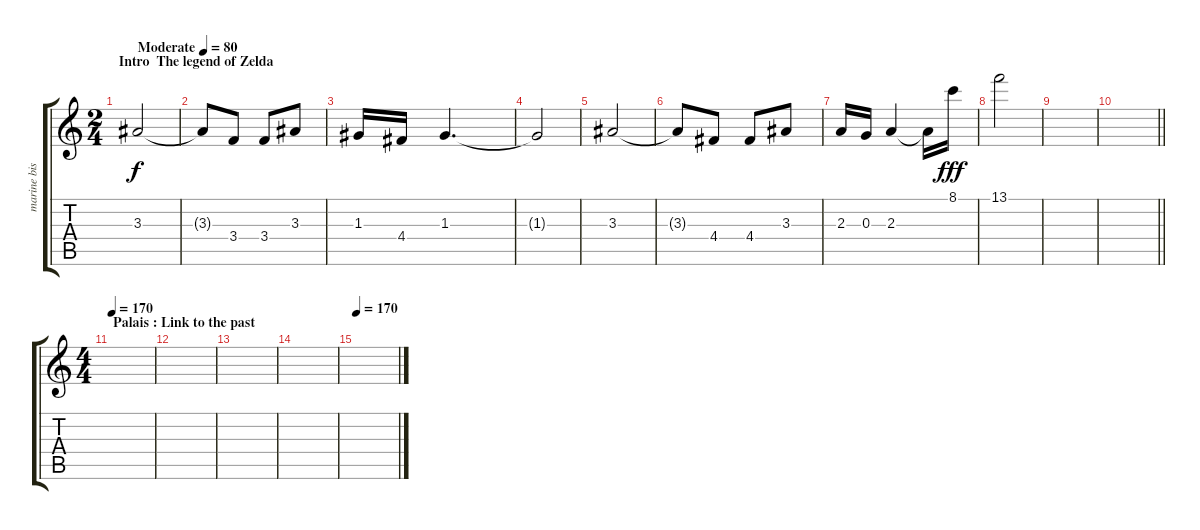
\track ("marine bis" "marine bis") {mute instrument electricbassfinger}
\staff {score tabs}
\tuning (E4 B3 G3 D3 A2 E2) {hide}
\ts (2 4)
\section ("" "Intro  The legend of Zelda ")
\tempo (80 "Moderate")
\clef g2
\ks c
3.3.2{dy f instrument electricbassfinger} |
3.3{t}.8 3.4.8 3.4.8 3.3.8 |
1.3.16 4.4.16 1.3.4{d} |
1.3{t}.2 |
3.3.2 |
3.3{t}.8 4.4.8 4.4.8 3.3.8 |
2.3.16 0.3.16 2.3.4 2.3{t}.16 8.1.16{dy fff} |
13.1.2 |
|
\barLineRight lightlight
|
\ts (4 4)
\section ("" "Palais : Link to the past")
\tempo 170
|
|
|
|
\tempo 170
